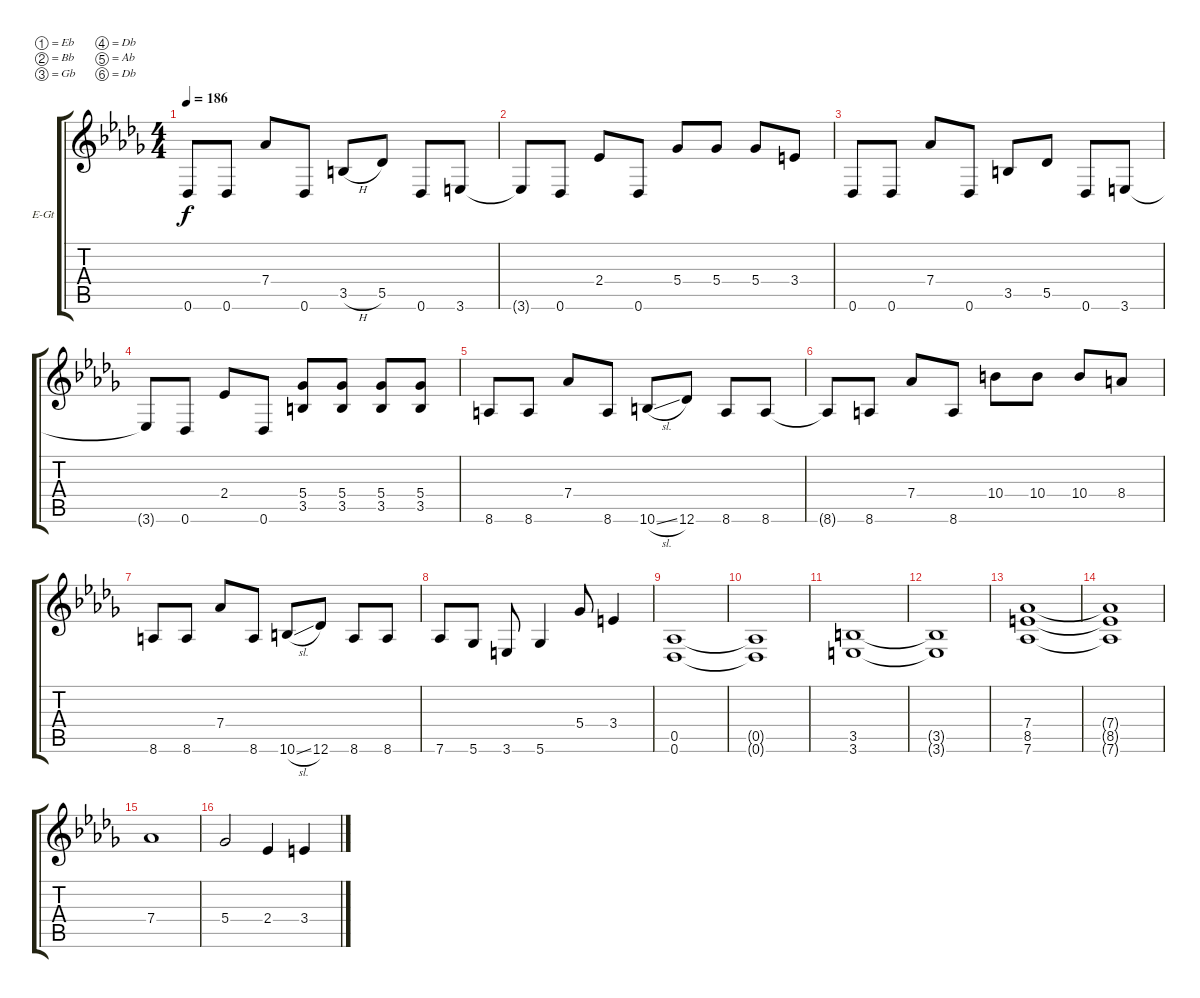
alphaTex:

\bracketExtendMode groupsimilarinstruments
\firstSystemTrackNameOrientation horizontal
\otherSystemsTrackNameOrientation horizontal
\track ("Lead" "E-Gt") {instrument distortionguitar}
\staff {score tabs}
\tuning (Eb4 Bb3 Gb3 Db3 Ab2 Db2)
\ts (4 4)
\tempo 186
\clef g2
\ks db
0.6.8{dy f} 0.6.8 7.4.8 0.6.8 3.5{h}.8 5.5.8 0.6.8 3.6.8 |
3.6{t}.8 0.6.8 2.4.8 0.6.8 5.4.8 5.4.8 5.4.8 3.4.8 |
0.6.8 0.6.8 7.4.8 0.6.8 3.5.8 5.5.8 0.6.8 3.6.8 |
3.6{t}.8 0.6.8 2.4.8 0.6.8 (5.4 3.5).8 (5.4 3.5).8 (5.4 3.5).8 (5.4 3.5).8 |
8.6.8 8.6.8 7.4.8 8.6.8 10.6{sl}.8 12.6.8 8.6.8 8.6.8 |
8.6{t}.8 8.6.8 7.4.8 8.6.8 10.4.8 10.4.8 10.4.8 8.4.8 |
8.6.8 8.6.8 7.4.8 8.6.8 10.6{sl}.8 12.6.8 8.6.8 8.6.8 |
7.6.8 5.6.8 3.6.8 5.6.4 5.4.8 3.4.4 |
(0.5 0.6).1 |
(0.5{t} 0.6{t}).1 |
(3.5 3.6).1 |
(3.5{t} 3.6{t}).1 |
(7.4 8.5 7.6).1 |
(7.4{t} 8.5{t} 7.6{t}).1 |
7.4.1 |
5.4.2 2.4.4 3.4.4
